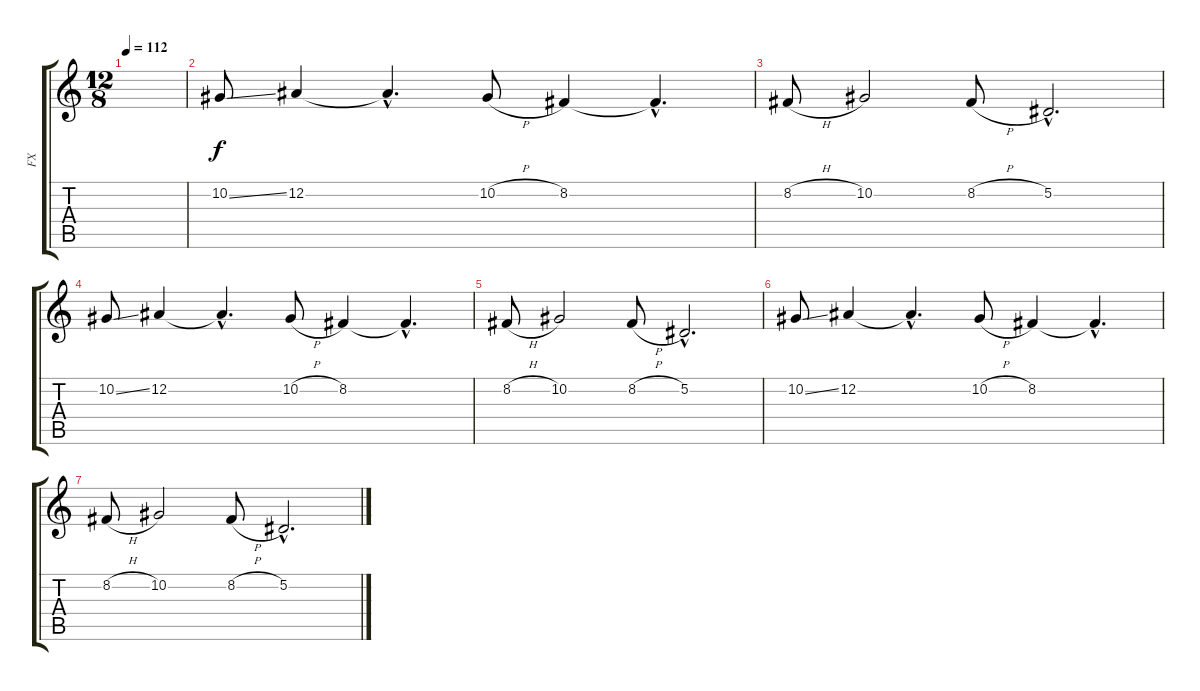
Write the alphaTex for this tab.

\track ("FX" "FX") {instrument fx6goblins}
\staff {score tabs}
\tuning (Eb4 Bb3 Gb3 Db3 Ab2 Eb2) {hide}
\ts (12 8)
\tempo 112
\clef g2
\ks c
|
10.2{ss}.8 12.2.4 12.2{hac t}.4{d} 10.2{h}.8 8.2.4 8.2{hac t}.4{d} |
8.2{h}.8 10.2.2 8.2{h}.8 5.2{hac}.2{d} |
10.2{ss}.8 12.2.4 12.2{hac t}.4{d} 10.2{h}.8 8.2.4 8.2{hac t}.4{d} |
8.2{h}.8 10.2.2 8.2{h}.8 5.2{hac}.2{d} |
10.2{ss}.8 12.2.4 12.2{hac t}.4{d} 10.2{h}.8 8.2.4 8.2{hac t}.4{d} |
8.2{h}.8 10.2.2 8.2{h}.8 5.2{hac}.2{d}
